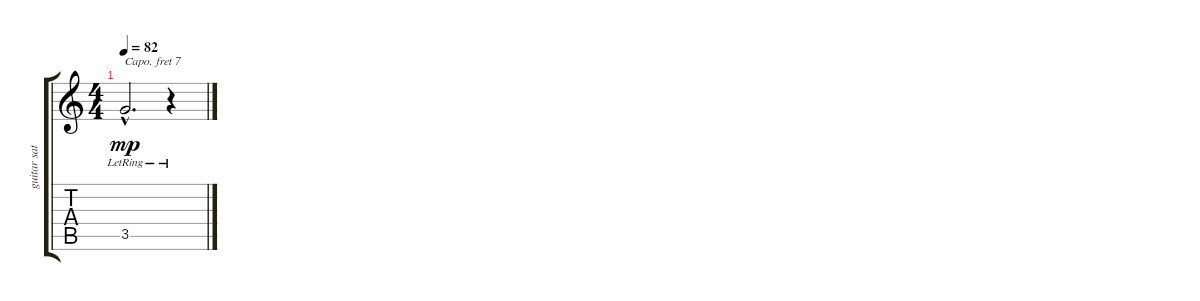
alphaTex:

\track ("guitar saturé" "guitar sat") {instrument distortionguitar}
\staff {score tabs}
\capo 7
\tuning (E4 B3 G3 D3 A2 E2) {hide}
\ts (4 4)
\tempo 82
\clef g2
\ks c
3.5{hac lr}.2{d dy mp} r.4
